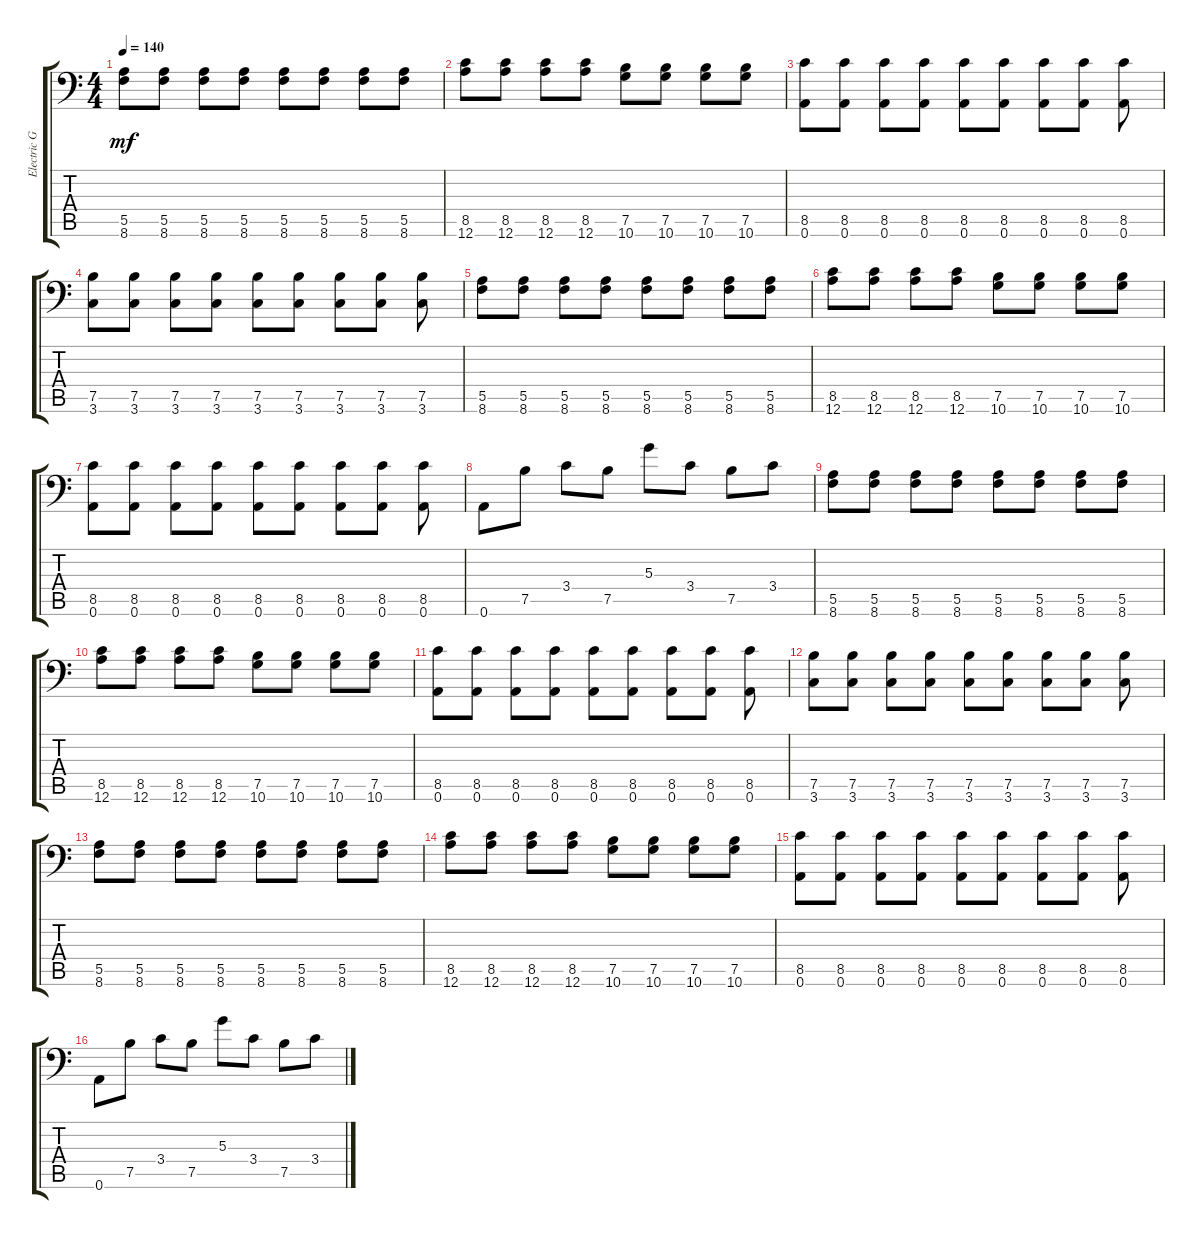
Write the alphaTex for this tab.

\track ("Electric Guitar 1" "Electric G") {instrument distortionguitar}
\staff {score tabs}
\tuning (B3 Gb3 D3 A2 E2 A1) {hide}
\ts (4 4)
\tempo 140
\clef f4
\ks c
(5.5 8.6).8{dy mf} (5.5 8.6).8 (5.5 8.6).8 (5.5 8.6).8 (5.5 8.6).8 (5.5 8.6).8 (5.5 8.6).8 (5.5 8.6).8 |
(8.5 12.6).8 (8.5 12.6).8 (8.5 12.6).8 (8.5 12.6).8 (7.5 10.6).8 (7.5 10.6).8 (7.5 10.6).8 (7.5 10.6).8 |
(8.5 0.6).8 (8.5 0.6).8 (8.5 0.6).8 (8.5 0.6).8 (8.5 0.6).8 (8.5 0.6).8 (8.5 0.6).8 (8.5 0.6).8 (8.5 0.6).8 |
(7.5 3.6).8 (7.5 3.6).8 (7.5 3.6).8 (7.5 3.6).8 (7.5 3.6).8 (7.5 3.6).8 (7.5 3.6).8 (7.5 3.6).8 (7.5 3.6).8 |
(5.5 8.6).8 (5.5 8.6).8 (5.5 8.6).8 (5.5 8.6).8 (5.5 8.6).8 (5.5 8.6).8 (5.5 8.6).8 (5.5 8.6).8 |
(8.5 12.6).8 (8.5 12.6).8 (8.5 12.6).8 (8.5 12.6).8 (7.5 10.6).8 (7.5 10.6).8 (7.5 10.6).8 (7.5 10.6).8 |
(8.5 0.6).8 (8.5 0.6).8 (8.5 0.6).8 (8.5 0.6).8 (8.5 0.6).8 (8.5 0.6).8 (8.5 0.6).8 (8.5 0.6).8 (8.5 0.6).8 |
0.6.8 7.5.8 3.4.8 7.5.8 5.3.8 3.4.8 7.5.8 3.4.8 |
(5.5 8.6).8 (5.5 8.6).8 (5.5 8.6).8 (5.5 8.6).8 (5.5 8.6).8 (5.5 8.6).8 (5.5 8.6).8 (5.5 8.6).8 |
(8.5 12.6).8 (8.5 12.6).8 (8.5 12.6).8 (8.5 12.6).8 (7.5 10.6).8 (7.5 10.6).8 (7.5 10.6).8 (7.5 10.6).8 |
(8.5 0.6).8 (8.5 0.6).8 (8.5 0.6).8 (8.5 0.6).8 (8.5 0.6).8 (8.5 0.6).8 (8.5 0.6).8 (8.5 0.6).8 (8.5 0.6).8 |
(7.5 3.6).8 (7.5 3.6).8 (7.5 3.6).8 (7.5 3.6).8 (7.5 3.6).8 (7.5 3.6).8 (7.5 3.6).8 (7.5 3.6).8 (7.5 3.6).8 |
(5.5 8.6).8 (5.5 8.6).8 (5.5 8.6).8 (5.5 8.6).8 (5.5 8.6).8 (5.5 8.6).8 (5.5 8.6).8 (5.5 8.6).8 |
(8.5 12.6).8 (8.5 12.6).8 (8.5 12.6).8 (8.5 12.6).8 (7.5 10.6).8 (7.5 10.6).8 (7.5 10.6).8 (7.5 10.6).8 |
(8.5 0.6).8 (8.5 0.6).8 (8.5 0.6).8 (8.5 0.6).8 (8.5 0.6).8 (8.5 0.6).8 (8.5 0.6).8 (8.5 0.6).8 (8.5 0.6).8 |
0.6.8 7.5.8 3.4.8 7.5.8 5.3.8 3.4.8 7.5.8 3.4.8
